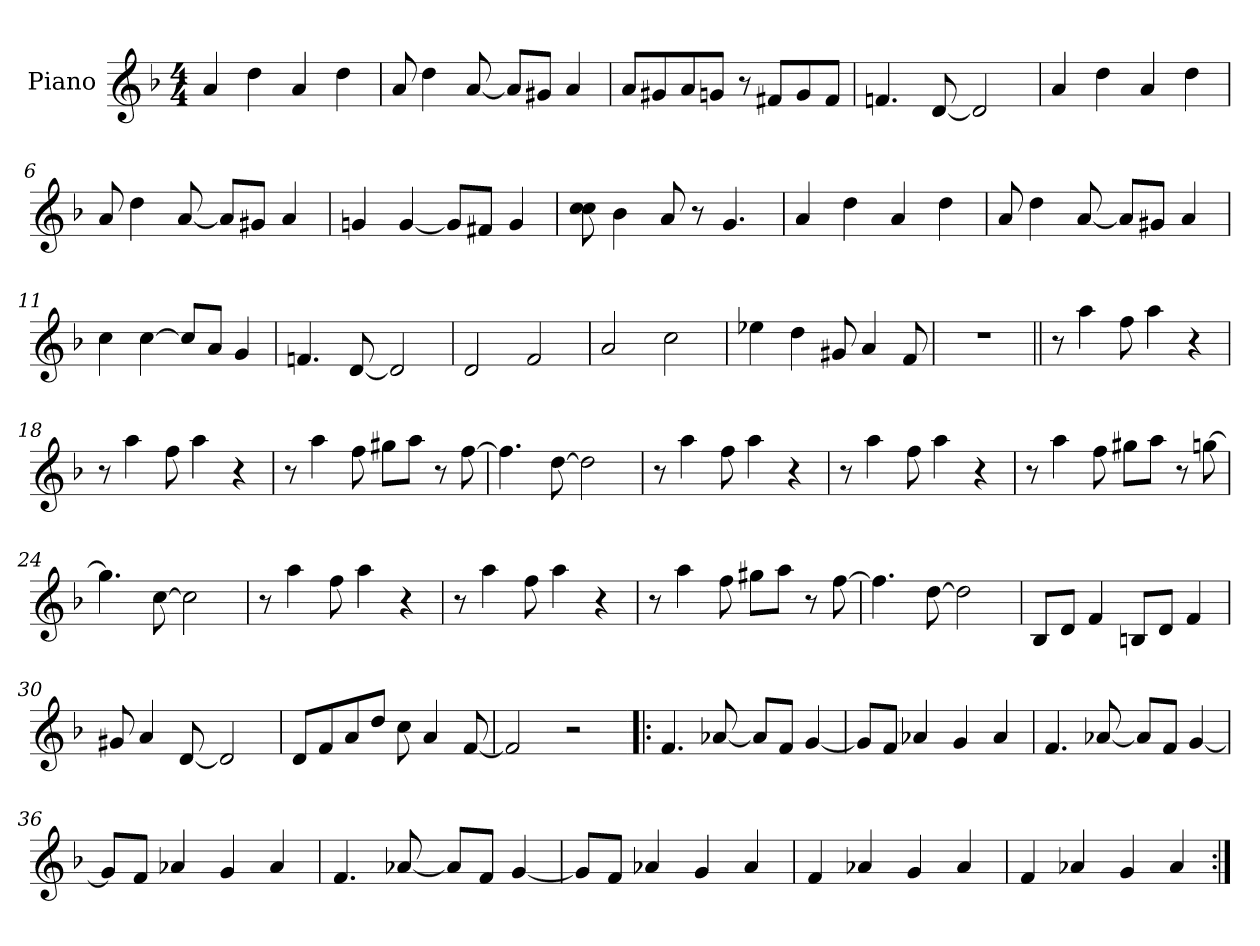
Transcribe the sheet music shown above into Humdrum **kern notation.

**kern
*part1
*staff1
*I"Piano
*I'Pno
*clefG2
*k[b-]
*F:
*M4/4
=1
4a/
4dd\
4a/
4dd\
=2
8a/
4dd\
[8a/
8a/L]
8g#X/J
4a/
=3
8a/L
8g#X/
8a/
8gn/J
8r
8f#X/L
8g/
8f#/J
=4
4.fn/
[8d/
2d/]
!!LO:LB:g=z
=5
4a/
4dd\
4a/
4dd\
=6
8a/
4dd\
[8a/
8a/L]
8g#X/J
4a/
=7
4gn/
[4g/
8g/L]
8f#X/J
4g/
=8
8cc\ 8cc\
4b-\
8a/
8r
4.g/
!!LO:LB:g=z
=9
4a/
4dd\
4a/
4dd\
=10
8a/
4dd\
[8a/
8a/L]
8g#X/J
4a/
=11
4cc\
[4cc\
8cc/L]
8a/J
4g/
=12
4.fn/
[8d/
2d/]
!!LO:LB:g=z
=13
2d/
2f/
=14
2a/
2cc\
=15
4ee-X\
4dd\
8g#X/
4a/
8f/
=16
1r
!!LO:LB:g=z
=17||
8r
4aa\
8ff\
4aa\
4r
=18
8r
4aa\
8ff\
4aa\
4r
=19
8r
4aa\
8ff\
8gg#X\L
8aa\J
8r
[8ff\
=20
4.ff\]
[8dd\
2dd\]
!!LO:LB:g=z
=21
8r
4aa\
8ff\
4aa\
4r
=22
8r
4aa\
8ff\
4aa\
4r
=23
8r
4aa\
8ff\
8gg#X\L
8aa\J
8r
[8ggn\
=24
4.gg\]
[8cc\
2cc\]
!!LO:LB:g=z
=25
8r
4aa\
8ff\
4aa\
4r
=26
8r
4aa\
8ff\
4aa\
4r
=27
8r
4aa\
8ff\
8gg#X\L
8aa\J
8r
[8ff\
=28
4.ff\]
[8dd\
2dd\]
!!LO:LB:g=z
=29
8B-/L
8d/J
4f/
8Bn/L
8d/J
4f/
=30
8g#X/
4a/
[8d/
2d/]
=31
8d/L
8f/
8a/
8dd/J
8cc\
4a/
[8f/
=32
2f/]
2r
!!LO:LB:g=z
=33!|:
4.f/
[8a-X/
8a-/L]
8f/J
[4g/
=34
8g/L]
8f/J
4a-X/
4g/
4a-/
=35
4.f/
[8a-X/
8a-/L]
8f/J
[4g/
=36
8g/L]
8f/J
4a-X/
4g/
4a-/
=37
4.f/
[8a-X/
8a-/L]
8f/J
[4g/
=38
8g/L]
8f/J
4a-X/
4g/
4a-/
=39
4f/
4a-X/
4g/
4a-/
=40
4f/
4a-X/
4g/
4a-/
=:|!
*-
